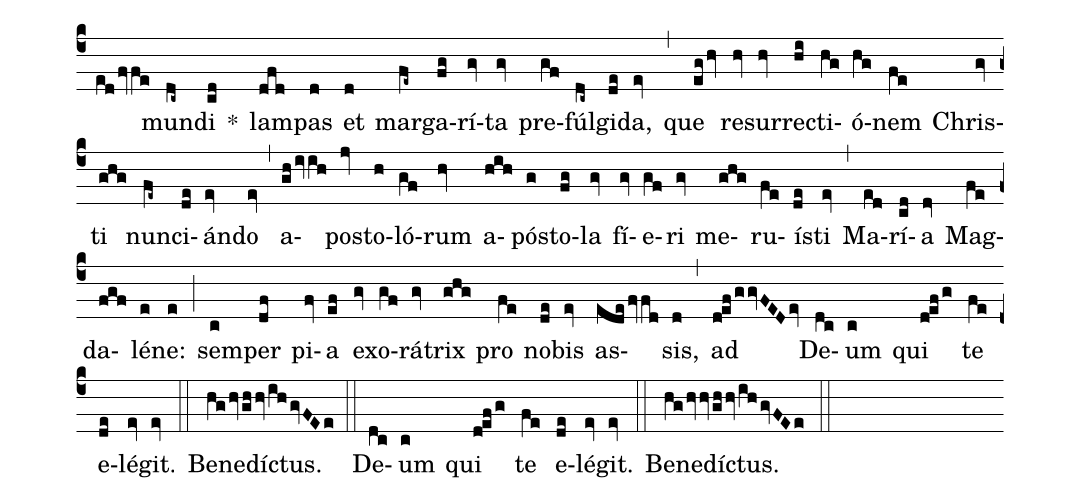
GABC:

annotation: Ant.;
annotation: IV.i.;
%%
(c4)
(edfvfe) mun(dc~)di(cd) *() lam(dfd)pas(d) et(d) mar(fe~)ga(fg)rí(gv)ta(gv) pre(gf)fúl(dc~)gi(de)da,(ev) (,)
que(eghv) re(hv)sur(hv)rec(hi)ti(hg)ó(hg)nem(fe) Chris(gv)ti(ghg) nun(fe~)ci(de)án(ev)do(ev) (,)
a(ghivih)pos(jv)to(h)ló(gf)rum(hv) a(hih)pós(g)to(fg)la(gv) fí(gv)e(gf)ri(gv) me(ghg)ru(fe)ís(de)ti(ev) (,)
Ma(ed)rí(cd)a(dv) Mag(fe)da(fgf)lé(e)ne:(e) (;)
sem(c)per(df) pi(fv)a(ef) ex(gv)o(gf)rá(gv)trix(ghg) pro(fe) no(de)bis(ev) as(edefvfd)sis,(d) (,)
ad(defggvFEDev) De(dc)um(c) qui(defg) te(fe) e(de)lé(ev)git.(ev) (::)

Benedíctus.(hghvghhvihgvFEe) (::)

De(dc)um(c) qui(defg) te(fe) e(de)lé(ev)git.(ev) (::)

Benedíctus.(hghvhvghhvihgvFEe) (::)
